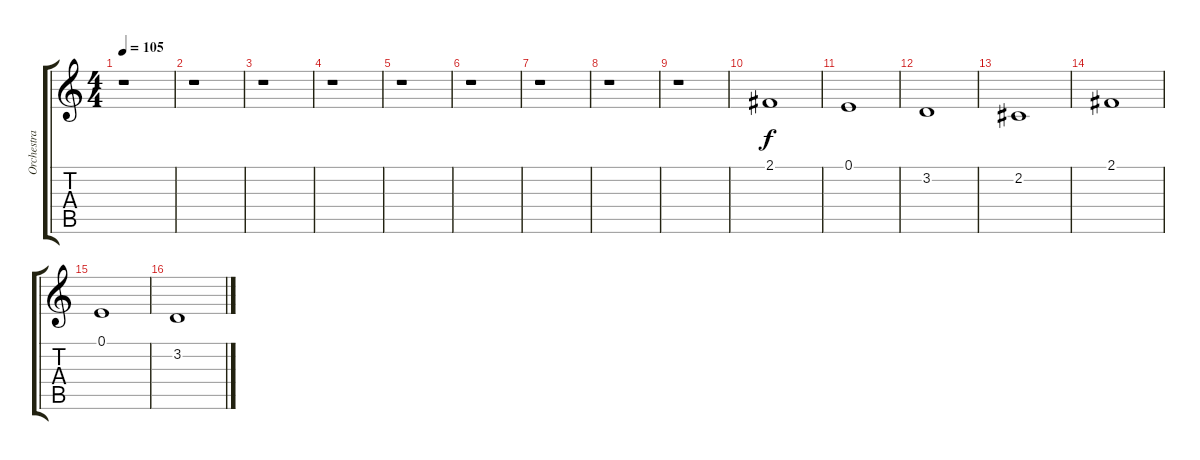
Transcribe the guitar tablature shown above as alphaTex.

\track ("Orchestra" "Orchestra") {instrument choiraahs}
\staff {score tabs}
\tuning (E4 B3 G3 D3 A2 E2) {hide}
\ts (4 4)
\tempo 105
\clef g2
\ks c
r.1{dy f} |
r.1 |
r.1 |
r.1 |
r.1 |
r.1 |
r.1 |
r.1 |
r.1 |
2.1.1 |
0.1.1 |
3.2.1 |
2.2.1 |
2.1.1 |
0.1.1 |
3.2.1
